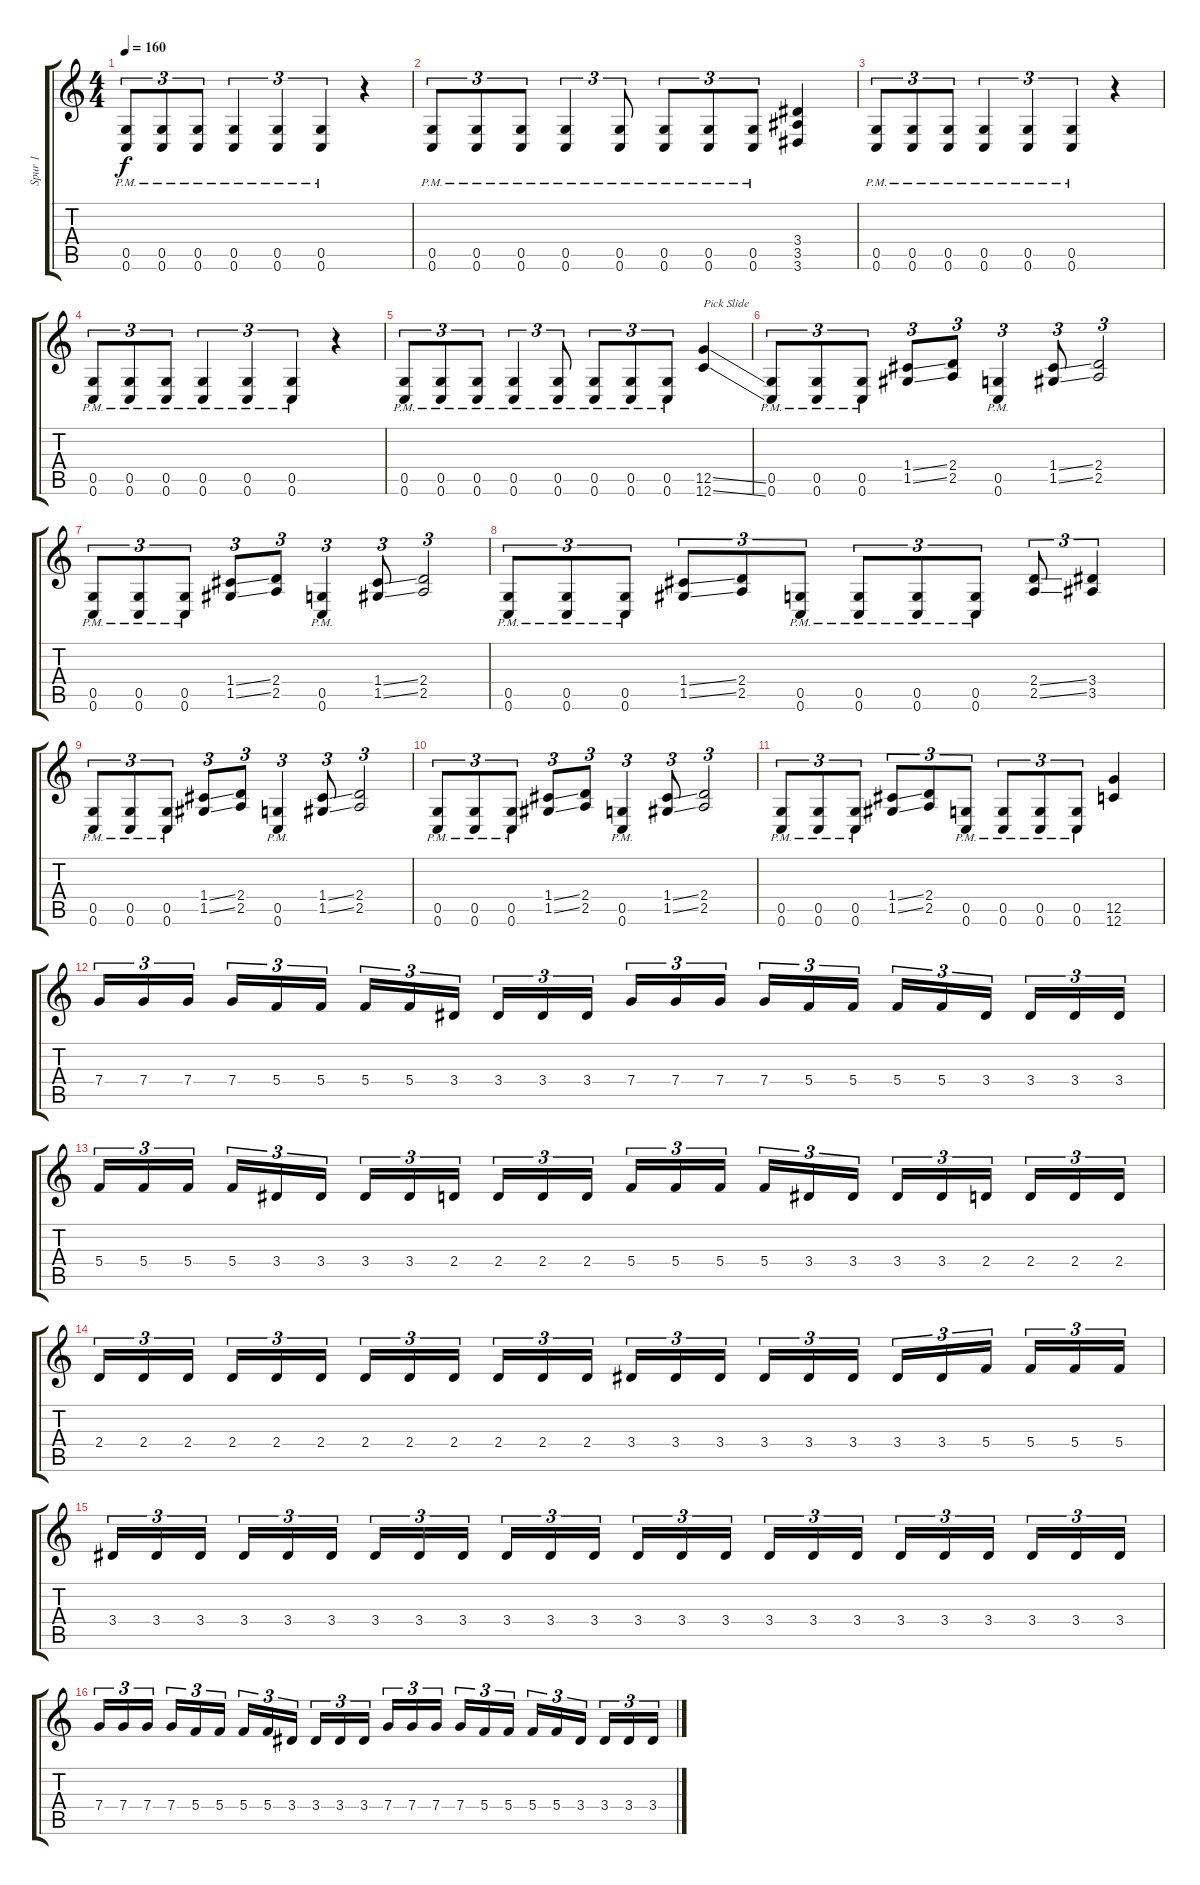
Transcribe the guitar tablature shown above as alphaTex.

\track ("Spur 1" "Spur 1") {instrument distortionguitar}
\staff {score tabs}
\tuning (D4 A3 F3 C3 G2 C2) {hide}
\ts (4 4)
\tempo 160
\clef g2
\ks c
(0.5{pm} 0.6{pm}).8{tu (3 2) dy f} (0.5{pm} 0.6{pm}).8{tu (3 2)} (0.5{pm} 0.6{pm}).8{tu (3 2)} (0.5{pm} 0.6{pm}).4{tu (3 2)} (0.5{pm} 0.6{pm}).4{tu (3 2)} (0.5{pm} 0.6{pm}).4{tu (3 2)} r.4 |
(0.5{pm} 0.6{pm}).8{tu (3 2)} (0.5{pm} 0.6{pm}).8{tu (3 2)} (0.5{pm} 0.6{pm}).8{tu (3 2)} (0.5{pm} 0.6{pm}).4{tu (3 2)} (0.5{pm} 0.6{pm}).8{tu (3 2)} (0.5{pm} 0.6{pm}).8{tu (3 2)} (0.5{pm} 0.6{pm}).8{tu (3 2)} (0.5{pm} 0.6{pm}).8{tu (3 2)} (3.4 3.5 3.6).4 |
(0.5{pm} 0.6{pm}).8{tu (3 2)} (0.5{pm} 0.6{pm}).8{tu (3 2)} (0.5{pm} 0.6{pm}).8{tu (3 2)} (0.5{pm} 0.6{pm}).4{tu (3 2)} (0.5{pm} 0.6{pm}).4{tu (3 2)} (0.5{pm} 0.6{pm}).4{tu (3 2)} r.4 |
(0.5{pm} 0.6{pm}).8{tu (3 2)} (0.5{pm} 0.6{pm}).8{tu (3 2)} (0.5{pm} 0.6{pm}).8{tu (3 2)} (0.5{pm} 0.6{pm}).4{tu (3 2)} (0.5{pm} 0.6{pm}).4{tu (3 2)} (0.5{pm} 0.6{pm}).4{tu (3 2)} r.4 |
(0.5{pm} 0.6{pm}).8{tu (3 2)} (0.5{pm} 0.6{pm}).8{tu (3 2)} (0.5{pm} 0.6{pm}).8{tu (3 2)} (0.5{pm} 0.6{pm}).4{tu (3 2)} (0.5{pm} 0.6{pm}).8{tu (3 2)} (0.5{pm} 0.6{pm}).8{tu (3 2)} (0.5{pm} 0.6{pm}).8{tu (3 2)} (0.5{pm} 0.6{pm}).8{tu (3 2)} (12.5{ss} 12.6{ss}).4{txt "Pick Slide"} |
(0.5 0.6{pm}).8{tu (3 2)} (0.5 0.6{pm}).8{tu (3 2)} (0.5 0.6{pm}).8{tu (3 2)} (1.4{ss} 1.5{ss}).8{tu (3 2)} (2.4 2.5).8{tu (3 2)} (0.5{pm} 0.6{pm}).4{tu (3 2)} (1.4{ss} 1.5{ss}).8{tu (3 2)} (2.4 2.5).2{tu (3 2)} |
(0.5 0.6{pm}).8{tu (3 2)} (0.5 0.6{pm}).8{tu (3 2)} (0.5 0.6{pm}).8{tu (3 2)} (1.4{ss} 1.5{ss}).8{tu (3 2)} (2.4 2.5).8{tu (3 2)} (0.5{pm} 0.6{pm}).4{tu (3 2)} (1.4{ss} 1.5{ss}).8{tu (3 2)} (2.4 2.5).2{tu (3 2)} |
(0.5 0.6{pm}).8{tu (3 2)} (0.5 0.6{pm}).8{tu (3 2)} (0.5 0.6{pm}).8{tu (3 2)} (1.4{ss} 1.5{ss}).8{tu (3 2)} (2.4 2.5).8{tu (3 2)} (0.5{pm} 0.6{pm}).8{tu (3 2)} (0.5{pm} 0.6{pm}).8{tu (3 2)} (0.5{pm} 0.6{pm}).8{tu (3 2)} (0.5{pm} 0.6{pm}).8{tu (3 2)} (2.4{ss} 2.5{ss}).8{tu (3 2)} (3.4 3.5).4{tu (3 2)} |
(0.5 0.6{pm}).8{tu (3 2)} (0.5 0.6{pm}).8{tu (3 2)} (0.5 0.6{pm}).8{tu (3 2)} (1.4{ss} 1.5{ss}).8{tu (3 2)} (2.4 2.5).8{tu (3 2)} (0.5{pm} 0.6{pm}).4{tu (3 2)} (1.4{ss} 1.5{ss}).8{tu (3 2)} (2.4 2.5).2{tu (3 2)} |
(0.5 0.6{pm}).8{tu (3 2)} (0.5 0.6{pm}).8{tu (3 2)} (0.5 0.6{pm}).8{tu (3 2)} (1.4{ss} 1.5{ss}).8{tu (3 2)} (2.4 2.5).8{tu (3 2)} (0.5{pm} 0.6{pm}).4{tu (3 2)} (1.4{ss} 1.5{ss}).8{tu (3 2)} (2.4 2.5).2{tu (3 2)} |
(0.5 0.6{pm}).8{tu (3 2)} (0.5 0.6{pm}).8{tu (3 2)} (0.5 0.6{pm}).8{tu (3 2)} (1.4{ss} 1.5{ss}).8{tu (3 2)} (2.4 2.5).8{tu (3 2)} (0.5{pm} 0.6{pm}).8{tu (3 2)} (0.5{pm} 0.6{pm}).8{tu (3 2)} (0.5{pm} 0.6{pm}).8{tu (3 2)} (0.5{pm} 0.6{pm}).8{tu (3 2)} (12.5 12.6).4 |
7.4.16{tu (3 2)} 7.4.16{tu (3 2)} 7.4.16{tu (3 2) beam splitsecondary} 7.4.16{tu (3 2)} 5.4.16{tu (3 2)} 5.4.16{tu (3 2)} 5.4.16{tu (3 2)} 5.4.16{tu (3 2)} 3.4.16{tu (3 2) beam splitsecondary} 3.4.16{tu (3 2)} 3.4.16{tu (3 2)} 3.4.16{tu (3 2)} 7.4.16{tu (3 2)} 7.4.16{tu (3 2)} 7.4.16{tu (3 2) beam splitsecondary} 7.4.16{tu (3 2)} 5.4.16{tu (3 2)} 5.4.16{tu (3 2)} 5.4.16{tu (3 2)} 5.4.16{tu (3 2)} 3.4.16{tu (3 2) beam splitsecondary} 3.4.16{tu (3 2)} 3.4.16{tu (3 2)} 3.4.16{tu (3 2)} |
5.4.16{tu (3 2)} 5.4.16{tu (3 2)} 5.4.16{tu (3 2) beam splitsecondary} 5.4.16{tu (3 2)} 3.4.16{tu (3 2)} 3.4.16{tu (3 2)} 3.4.16{tu (3 2)} 3.4.16{tu (3 2)} 2.4.16{tu (3 2) beam splitsecondary} 2.4.16{tu (3 2)} 2.4.16{tu (3 2)} 2.4.16{tu (3 2)} 5.4.16{tu (3 2)} 5.4.16{tu (3 2)} 5.4.16{tu (3 2) beam splitsecondary} 5.4.16{tu (3 2)} 3.4.16{tu (3 2)} 3.4.16{tu (3 2)} 3.4.16{tu (3 2)} 3.4.16{tu (3 2)} 2.4.16{tu (3 2) beam splitsecondary} 2.4.16{tu (3 2)} 2.4.16{tu (3 2)} 2.4.16{tu (3 2)} |
2.4.16{tu (3 2)} 2.4.16{tu (3 2)} 2.4.16{tu (3 2) beam splitsecondary} 2.4.16{tu (3 2)} 2.4.16{tu (3 2)} 2.4.16{tu (3 2)} 2.4.16{tu (3 2)} 2.4.16{tu (3 2)} 2.4.16{tu (3 2) beam splitsecondary} 2.4.16{tu (3 2)} 2.4.16{tu (3 2)} 2.4.16{tu (3 2)} 3.4.16{tu (3 2)} 3.4.16{tu (3 2)} 3.4.16{tu (3 2) beam splitsecondary} 3.4.16{tu (3 2)} 3.4.16{tu (3 2)} 3.4.16{tu (3 2)} 3.4.16{tu (3 2)} 3.4.16{tu (3 2)} 5.4.16{tu (3 2) beam splitsecondary} 5.4.16{tu (3 2)} 5.4.16{tu (3 2)} 5.4.16{tu (3 2)} |
3.4.16{tu (3 2)} 3.4.16{tu (3 2)} 3.4.16{tu (3 2) beam splitsecondary} 3.4.16{tu (3 2)} 3.4.16{tu (3 2)} 3.4.16{tu (3 2)} 3.4.16{tu (3 2)} 3.4.16{tu (3 2)} 3.4.16{tu (3 2) beam splitsecondary} 3.4.16{tu (3 2)} 3.4.16{tu (3 2)} 3.4.16{tu (3 2)} 3.4.16{tu (3 2)} 3.4.16{tu (3 2)} 3.4.16{tu (3 2) beam splitsecondary} 3.4.16{tu (3 2)} 3.4.16{tu (3 2)} 3.4.16{tu (3 2)} 3.4.16{tu (3 2)} 3.4.16{tu (3 2)} 3.4.16{tu (3 2) beam splitsecondary} 3.4.16{tu (3 2)} 3.4.16{tu (3 2)} 3.4.16{tu (3 2)} |
7.4.16{tu (3 2)} 7.4.16{tu (3 2)} 7.4.16{tu (3 2) beam splitsecondary} 7.4.16{tu (3 2)} 5.4.16{tu (3 2)} 5.4.16{tu (3 2)} 5.4.16{tu (3 2)} 5.4.16{tu (3 2)} 3.4.16{tu (3 2) beam splitsecondary} 3.4.16{tu (3 2)} 3.4.16{tu (3 2)} 3.4.16{tu (3 2)} 7.4.16{tu (3 2)} 7.4.16{tu (3 2)} 7.4.16{tu (3 2) beam splitsecondary} 7.4.16{tu (3 2)} 5.4.16{tu (3 2)} 5.4.16{tu (3 2)} 5.4.16{tu (3 2)} 5.4.16{tu (3 2)} 3.4.16{tu (3 2) beam splitsecondary} 3.4.16{tu (3 2)} 3.4.16{tu (3 2)} 3.4.16{tu (3 2)}
